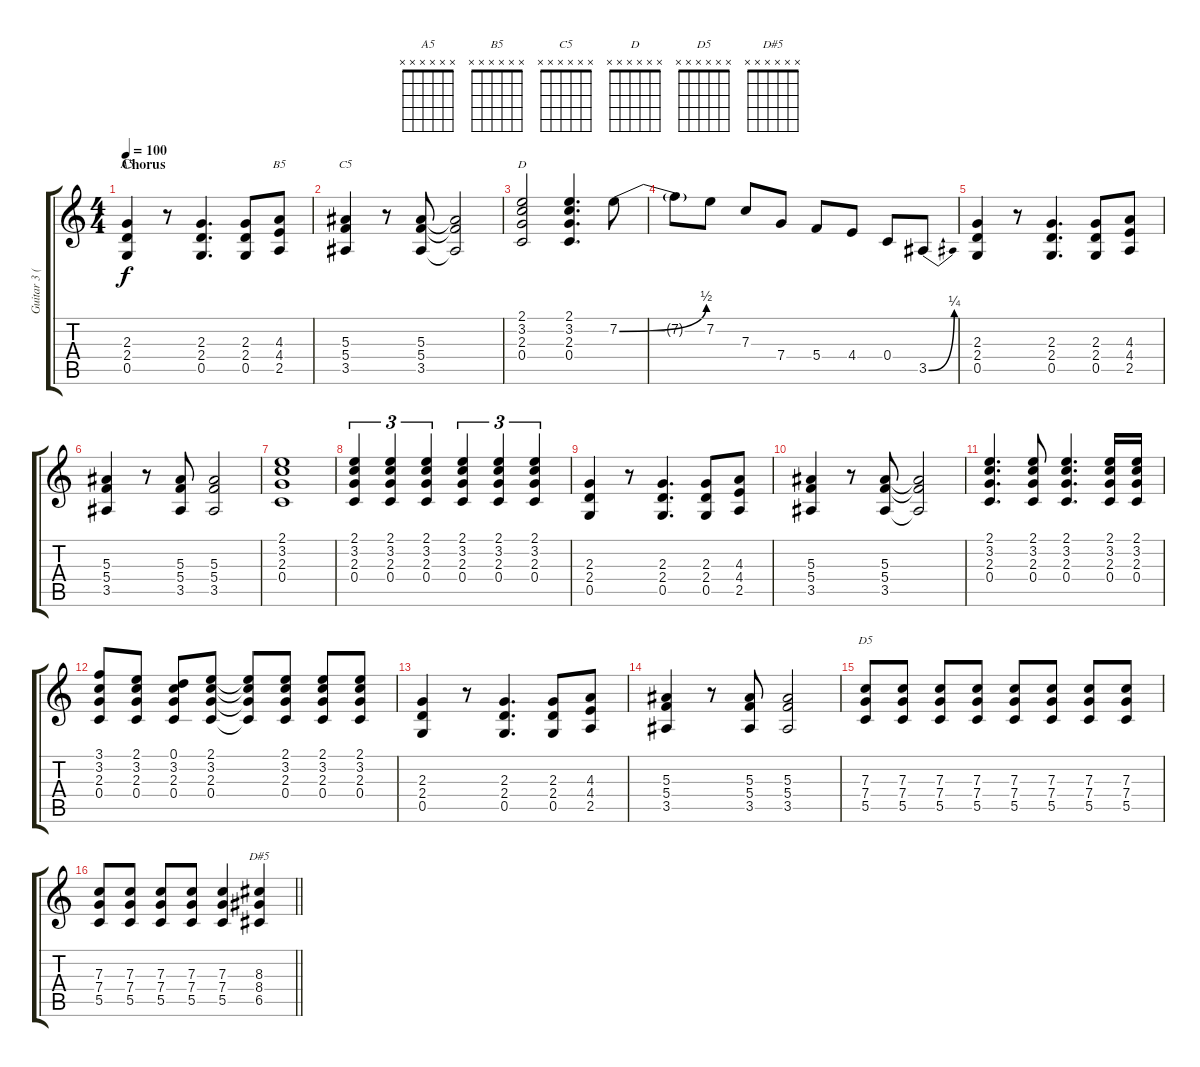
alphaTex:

\track ("Guitar 3 (Slash)" "Guitar 3 (") {instrument electricguitarjazz}
\staff {score tabs}
\tuning (D4 A3 F3 C3 G2 D2) {hide}
\chord ("A5" x x x x x x)
\chord ("B5" x x x x x x)
\chord ("C5" x x x x x x)
\chord ("D" x x x x x x)
\chord ("D5" x x x x x x)
\chord ("D#5" x x x x x x)
\ts (4 4)
\section ("" "Chorus")
\tempo 100
\clef g2
\ks c
(2.3 2.4 0.5).4{ch "A5" dy f} r.8 (2.3 2.4 0.5).4{d} (2.3 2.4 0.5).8 (4.3 4.4 2.5).8{ch "B5"} |
(5.3 5.4 3.5).4{ch "C5"} r.8 (5.3 5.4 3.5).8 (5.3{t} 5.4{t} 3.5{t}).2 |
(2.1 3.2 2.3 0.4).2{ch "D"} (2.1 3.2 2.3 0.4).4{d} 7.2{be (bend 0 0 60 2)}.8 |
7.2{t}.8 7.2.8 7.3.8 7.4.8 5.4.8 4.4.8 0.4.8 3.5{be (bend 0 0 60 1)}.8 |
(2.3 2.4 0.5).4 r.8 (2.3 2.4 0.5).4{d} (2.3 2.4 0.5).8 (4.3 4.4 2.5).8 |
(5.3 5.4 3.5).4 r.8 (5.3 5.4 3.5).8 (5.3 5.4 3.5).2 |
(2.1 3.2 2.3 0.4).1 |
(2.1 3.2 2.3 0.4).4{tu (3 2)} (2.1 3.2 2.3 0.4).4{tu (3 2)} (2.1 3.2 2.3 0.4).4{tu (3 2)} (2.1 3.2 2.3 0.4).4{tu (3 2)} (2.1 3.2 2.3 0.4).4{tu (3 2)} (2.1 3.2 2.3 0.4).4{tu (3 2)} |
(2.3 2.4 0.5).4 r.8 (2.3 2.4 0.5).4{d} (2.3 2.4 0.5).8 (4.3 4.4 2.5).8 |
(5.3 5.4 3.5).4 r.8 (5.3 5.4 3.5).8 (5.3{t} 5.4{t} 3.5{t}).2 |
(2.1 3.2 2.3 0.4).4{d} (2.1 3.2 2.3 0.4).8 (2.1 3.2 2.3 0.4).4{d} (2.1 3.2 2.3 0.4).16 (2.1 3.2 2.3 0.4).16 |
(3.1 3.2 2.3 0.4).8 (2.1 3.2 2.3 0.4).8 (0.1 3.2 2.3 0.4).8 (2.1 3.2 2.3 0.4).8 (2.1{t} 3.2{t} 2.3{t} 0.4{t}).8 (2.1 3.2 2.3 0.4).8 (2.1 3.2 2.3 0.4).8 (2.1 3.2 2.3 0.4).8 |
(2.3 2.4 0.5).4 r.8 (2.3 2.4 0.5).4{d} (2.3 2.4 0.5).8 (4.3 4.4 2.5).8 |
(5.3 5.4 3.5).4 r.8 (5.3 5.4 3.5).8 (5.3 5.4 3.5).2 |
(7.3 7.4 5.5).8{ch "D5"} (7.3 7.4 5.5).8 (7.3 7.4 5.5).8 (7.3 7.4 5.5).8 (7.3 7.4 5.5).8 (7.3 7.4 5.5).8 (7.3 7.4 5.5).8 (7.3 7.4 5.5).8 |
\barLineRight lightlight
(7.3 7.4 5.5).8 (7.3 7.4 5.5).8 (7.3 7.4 5.5).8 (7.3 7.4 5.5).8 (7.3 7.4 5.5).4 (8.3 8.4 6.5).4{ch "D#5"}
